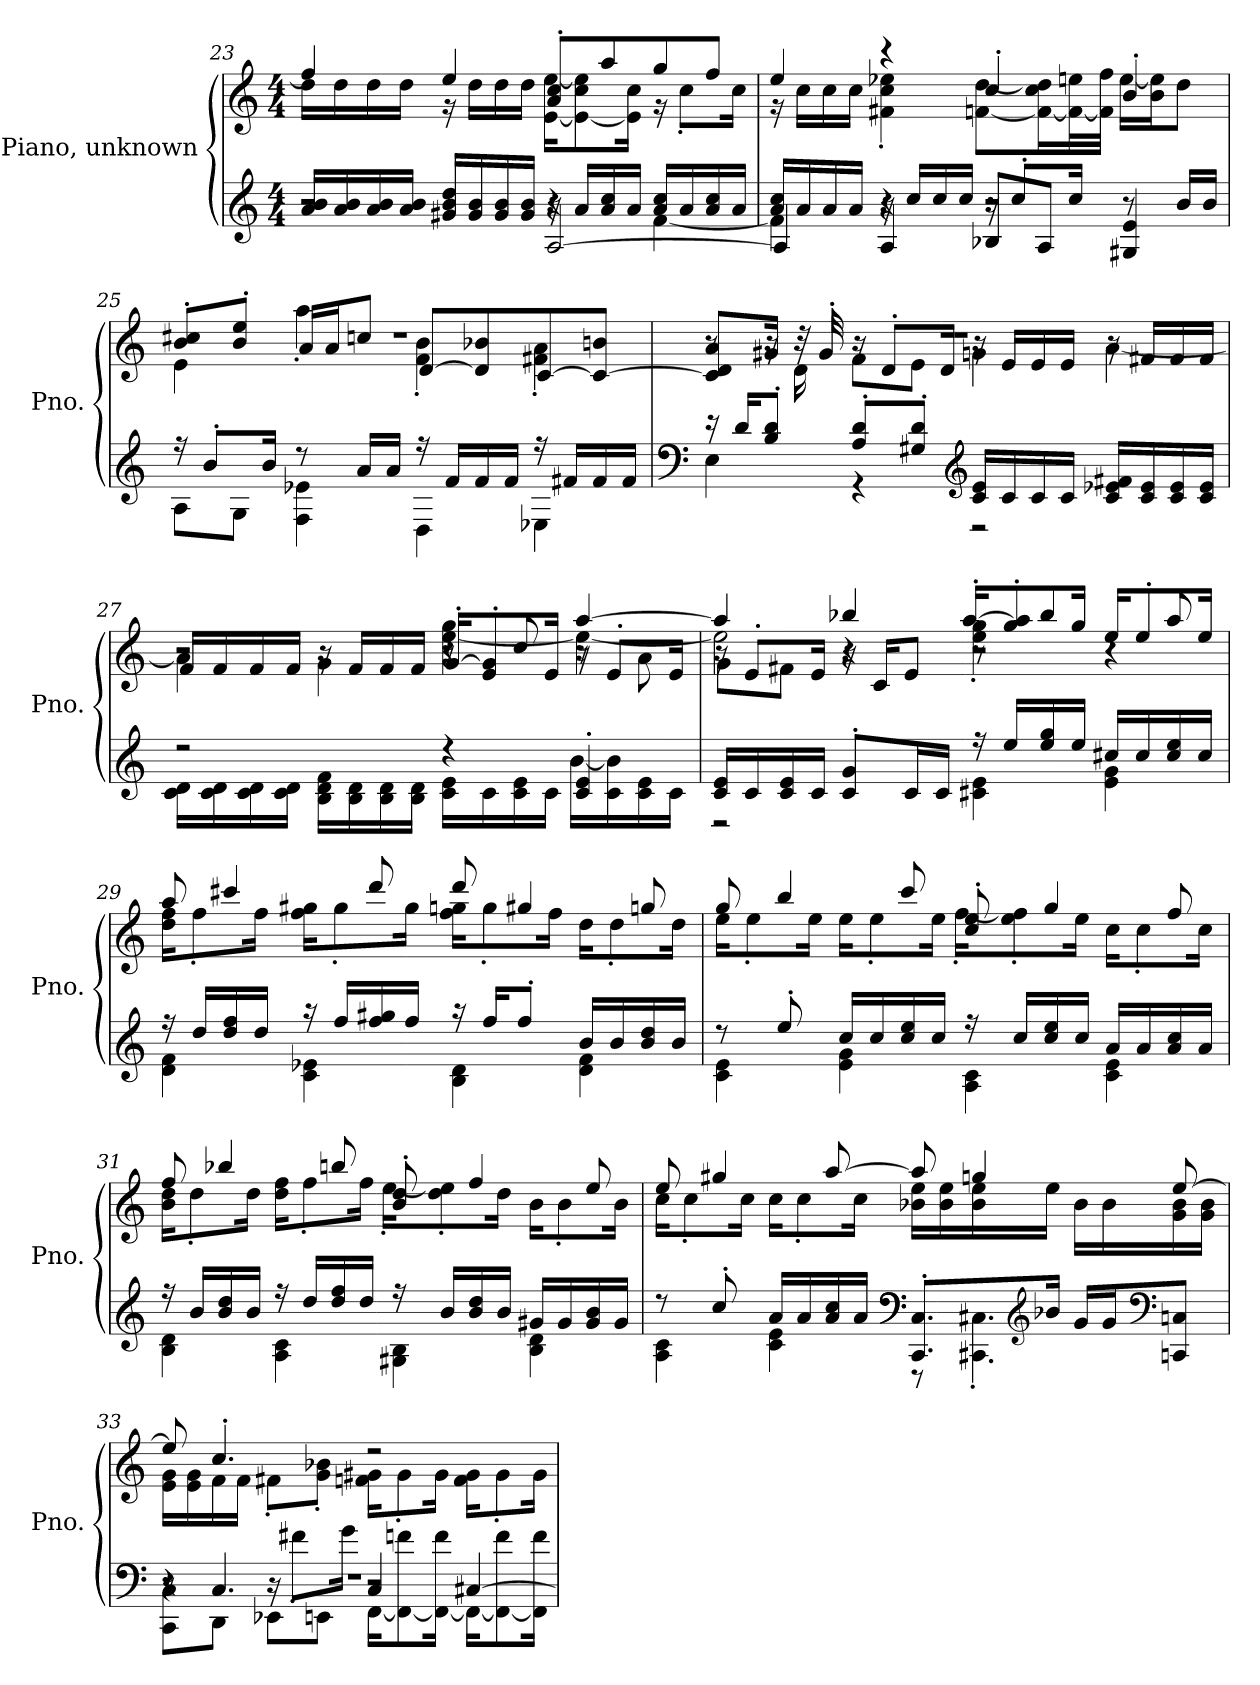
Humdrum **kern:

**kern	**kern
*part1	*part1
*staff2	*staff1
*I"Piano, unknown	*
*I'Pno.	*
*clefG2	*clefG2
*k[]	*k[]
*M4/4	*M4/4
=23	=23
*^	*^
*	*^	*	*
16a/ 16b/LL	2r	2r	4ff/]	16dd\LL
16a/ 16b/	.	.	.	16dd\
16a/ 16b/	.	.	.	16dd\
16a/ 16b/JJ	.	.	.	16dd\JJ
16g#X/ 16b/ 16dd/LL	.	.	4ee/	16r
16g#/ 16b/	.	.	.	16dd\LL
16g#/ 16b/	.	.	.	16dd\
16g#/ 16b/JJ	.	.	.	16dd\JJ
16r	4r	[2A/	8a/' 8cc/'L	[16e\ [16ee\KL
16a/LL	.	.	.	8e\_ 8cc\ 8ee\]
16a/ 16cc/	.	.	8aa/	.
16a/JJ	.	.	.	16e\] 16cc\Jk
16a/ 16cc/LL	[4f\	.	8gg/	16r
16a/	.	.	.	8cc'\L
16a/ 16cc/	.	.	8ff/J	.
16a/JJ	.	.	.	16cc\Jk
!!LO:LB:g=z	!!
=24	=24	=24	=24	=24
16a/ 16cc/LL	4f\]	4A/]	4ee/	16r
16a/	.	.	.	16cc\LL
16a/	.	.	.	16cc\
16a/JJ	.	.	.	16cc\JJ
16r	4r	4A/	4r	4f#X\' 4cc\' 4ee-X\'
16cc/LL	.	.	.	.
16cc/	.	.	.	.
16cc/JJ	.	.	.	.
16r	2r	8B-X/L	4cc'/	[8fn\ [8dd\L
8cc'/L	.	.	.	.
.	.	8A/J	.	16f\_ 16cc\ 16dd\]L
16cc/Jk	.	.	.	32f\_ 32een\L
.	.	.	.	32f\] 32ff\JJJ
8r	.	4G#X/ 4e/	4b'/	[16ee\LL
.	.	.	.	16b\ 16ee\]J
16b/LL	.	.	.	8dd\J
16b/JJ	.	.	.	.
*	*v	*v	*	*
=25	=25	=25	=25
*	*	*	*^
16r	8A\L	1r	4e\	8b/' 8cc#X/'L
8b'/L	.	.	.	.
.	8G\J	.	.	8b/' 8ee/'J
16b/Jk	.	.	.	.
8r	4F\ 4e-X\	.	4aa'\	16a/LL
.	.	.	.	16a/J
16a/LL	.	.	.	8ccn/J
16a/JJ	.	.	.	.
16r	4D\	.	4f\' 4b\'	[8d/L
16f/LL	.	.	.	.
16f/	.	.	.	8d/] 8b-X/
16f/JJ	.	.	.	.
16r	4E-X\	.	4f#X\' 4a\'	[8c/
16f#X/LL	.	.	.	.
16f#/	.	.	.	8c/_ 8bn/J
16f#/JJ	.	.	.	.
!!LO:LB:g=z	!!	!!
=26	=26	=26	=26	=26
*clefF4	*	*	*	*
16r	4E\	1r	8r	8c/] 8d/ 8a/L
16d/KL	.	.	.	.
8B/' 8d/'J	.	.	16r	16g#X/Jk
.	.	.	16d\	32r
.	.	.	.	32g#'/
8A/' 8d/'L	4r	.	8f\L	16r
.	.	.	.	8d'/L
8G#X/' 8d/'J	.	.	8e\J	.
.	.	.	.	16d/Jk
*clefG2	*	*	*	*
16c/ 16e/LL	2r	.	4gn\	16r
16c/	.	.	.	16e/LL
16c/	.	.	.	16e/
16c/JJ	.	.	.	16e/JJ
16c/ 16e-X/ 16f#X/LL	.	.	[4a\	16r
16c/ 16e-/	.	.	.	16f#X/LL
16c/ 16e-/	.	.	.	16f#/
16c/ 16e-/JJ	.	.	.	16f#/JJ
!!LO:LB:g=z
=27	=27	=27	=27	=27
*	*	*	*	*^
2r	16c\ 16d\LL	2r	4a\]	16f/LL	2r
.	16c\ 16d\	.	.	16f/	.
.	16c\ 16d\	.	.	16f/	.
.	16c\ 16d\JJ	.	.	16f/JJ	.
.	16B\ 16d\ 16f\LL	.	4g\	16r	.
.	16B\ 16d\	.	.	16f/LL	.
.	16B\ 16d\	.	.	16f/	.
.	16B\ 16d\JJ	.	.	16f/JJ	.
4r	16c\ 16e\LL	8r	[4ee\ 4gg\	[16g'/KL	4r
.	16c\	.	.	8e/' 8g/]'	.
.	16c\ 16e\	8cc/	.	.	.
.	16c\JJ	.	.	16e/Jk	.
4c/' 4e/'	[16b\LL	[4aa/	4ee\_	16r	8r
.	16c\ 16b\]	.	.	8e'/L	.
.	16c\ 16e\	.	.	.	8a\
.	16c\JJ	.	.	16e/Jk	.
!!LO:LB:g=z	!!	!!	!!
=28	=28	=28	=28	=28	=28
16c/ 16e/LL	2r	4aa/]	2ee\]	16r	8g\L
16c/	.	.	.	8e'/L	.
16c/ 16e/	.	.	.	.	8f#X\J
16c/JJ	.	.	.	16e/Jk	.
8c/' 8g/'L	.	4bb-X/	.	16r	4r
.	.	.	.	16c/KL	.
16c/L	.	.	.	8e/J	.
16c/JJ	.	.	.	.	.
16r	4c#X\ 4e\	8r	4ee\' 4gg\'	[16aa'/KL	2r
16ee/LL	.	.	.	8gg/' 8aa/]'	.
16ee/ 16gg/	.	4bb-/	.	.	.
16ee/JJ	.	.	.	16gg/Jk	.
16cc#X/LL	4e\ 4g\	.	4r	16ee/KL	.
16cc#/	.	.	.	8ee'/	.
16cc#/ 16ee/	.	8aa/	.	.	.
16cc#/JJ	.	.	.	16ee/Jk	.
*	*	*	*v	*v	*v
!!LO:PB:g=z
=29	=29	=29	=29
16r	4d\ 4f\	8aa/	16dd\ 16ff\KL
16dd/LL	.	.	8ff'\
16dd/ 16ff/	.	4ccc#X/	.
16dd/JJ	.	.	16ff\Jk
16r	4c\ 4e-X\	.	16ff\ 16gg#X\KL
16ff/LL	.	.	8gg#'\
16ff/ 16gg#X/	.	8ddd/	.
16ff/JJ	.	.	16gg#\Jk
16r	4B\ 4d\	8ddd/	16ff\ 16ggn\KL
16ff/KL	.	.	8gg'\
8ff'/J	.	4gg#X/	.
.	.	.	16ff\Jk
16b/LL	4d\ 4f\	.	16dd\KL
16b/	.	.	8dd'\
16b/ 16dd/	.	8ggn/	.
16b/JJ	.	.	16dd\Jk
=30	=30	=30	=30
8r	4c\ 4e\	8gg/	16ee\KL
.	.	.	8ee'\
8ee'/	.	4bb/	.
.	.	.	16ee\Jk
16cc/LL	4e\ 4g\	.	16ee\KL
16cc/	.	.	8ee'\
16cc/ 16ee/	.	8ccc/	.
16cc/JJ	.	.	16ee\Jk
16r	4A\ 4c\	8cc/' 8ee/'	[16ff'\KL
16cc/LL	.	.	8ee\' 8ff\]'
16cc/ 16ee/	.	4gg/	.
16cc/JJ	.	.	16ee\Jk
16a/LL	4c\ 4e\	.	16cc\KL
16a/	.	.	8cc'\
16a/ 16cc/	.	8ff/	.
16a/JJ	.	.	16cc\Jk
!!LO:LB:g=z	!!
=31	=31	=31	=31
16r	4B\ 4d\	8ff/	16b\ 16dd\KL
16b/LL	.	.	8dd'\
16b/ 16dd/	.	4bb-X/	.
16b/JJ	.	.	16dd\Jk
16r	4A\ 4c\	.	16dd\ 16ff\KL
16dd/LL	.	.	8ff'\
16dd/ 16ff/	.	8bbn/	.
16dd/JJ	.	.	16ff\Jk
16r	4G#X\ 4B\	8b/' 8dd/'	[16ee'\KL
16b/LL	.	.	8dd\' 8ee\]'
16b/ 16dd/	.	4ff/	.
16b/JJ	.	.	16dd\Jk
16g#X/LL	4B\ 4d\	.	16b\KL
16g#/	.	.	8b'\
16g#/ 16b/	.	8ee/	.
16g#/JJ	.	.	16b\Jk
!!LO:LB:g=z	!!
=32	=32	=32	=32
8r	4A\ 4c\	8ee/	16cc\KL
.	.	.	8cc'\
8cc'/	.	4gg#X/	.
.	.	.	16cc\Jk
16a/LL	4c\ 4e\	.	16cc\KL
16a/	.	.	8cc'\
16a/ 16cc/	.	[8aa/	.
16a/JJ	.	.	16cc\Jk
*clefF4	*	*	*
8.CC/' 8.C/'L	8r	8aa/]	16b-X\ 16ee\LL
.	.	.	16b-\ 16ee\
.	4.CC#X\' 4.C#X\'	4ggn/	16b-\ 16ee\
*clefG2	*	*	*
16b-X/Jk	.	.	16ee\JJ
16g/LL	.	.	16b-\LL
16g/J	.	.	16b-\
*clefF4	*	*	*
8CCn/ 8Cn/J	.	[8ee/	16g\ 16b-\
.	.	.	16g\ 16b-\JJ
!!LO:LB:g=z	!!
=33	=33	=33	=33
*^	*^	*	*
1r	8CC\ 8C\L	8r	4r	8ee/]	16e\ 16g\LL
.	.	.	.	.	16e\ 16g\
.	8DD\J	4.C/	.	4.cc'/	16f\
.	.	.	.	.	16f\JJ
.	16r	.	8EE-X\L	.	8f#X'\L
.	8f#X'\L	.	.	.	.
.	.	.	8EEn\J	.	8g\' 8b-X\'J
.	16g\Jk	.	.	.	.
.	[16FF\KL	4C/	2r	2r	16fn\ 16g#X\KL
.	8FF\_ 8fn\	.	.	.	8g#'\
.	16FF\_ 16f\Jk	.	.	.	16g#\Jk
.	16FF\KL_	[4C#X/	.	.	16f\ 16g#\KL
.	8FF\_ 8f\	.	.	.	8g#'\
.	16FF\] 16f\Jk	.	.	.	16g#\Jk
*v	*v	*v	*v	*	*
*	*v	*v
=	=
*-	*-
